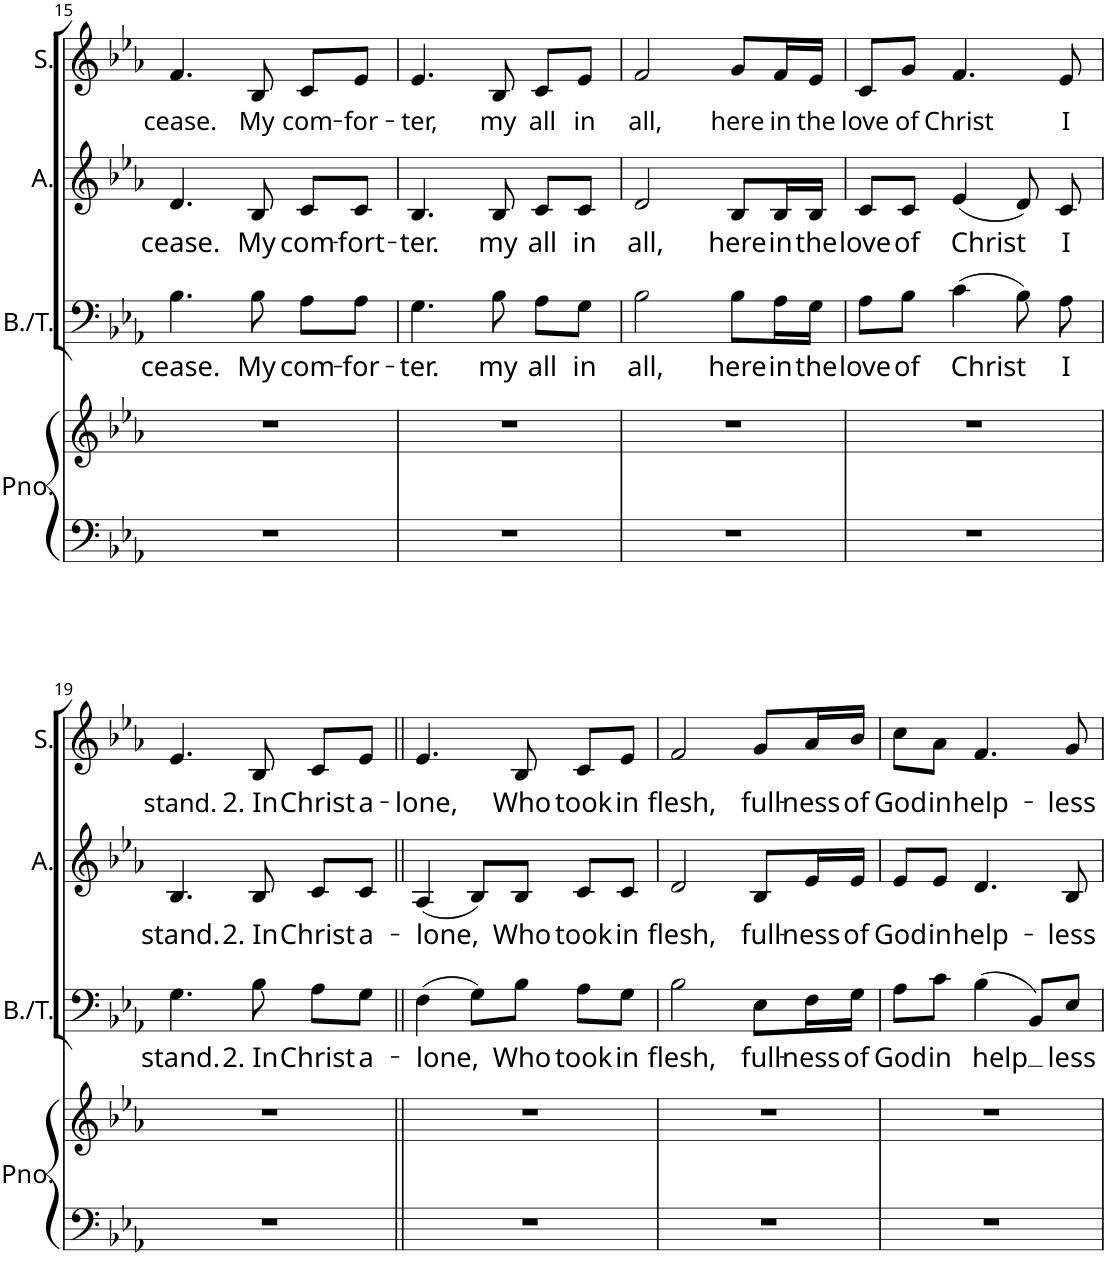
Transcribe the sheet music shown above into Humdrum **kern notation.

**kern	**kern	**kern	**text	**kern	**text	**kern	**text
*part4	*part4	*part3	*part3	*part2	*part2	*part1	*part1
*staff5	*staff4	*staff3	*staff3	*staff2	*staff2	*staff1	*staff1
*I"Pno.	*	*I"B/T	*	*I"A.	*	*I"S.	*
*I'Pno.	*	*I'B./T.	*	*I'A.	*	*I'S.	*
!!LO:PB:g=z
*clefF4	*clefG2	*clefF4	*	*clefG2	*	*clefG2	*
*k[b-e-a-]	*k[b-e-a-]	*k[b-e-a-]	*	*k[b-e-a-]	*	*k[b-e-a-]	*
*M3/4	*M3/4	*M3/4	*	*M3/4	*	*M3/4	*
=15	=15	=15	=15	=15	=15	=15	=15
!	!	!	!LO:LY:b	!	!LO:LY:b	!	!LO:LY:b
2.r	2.r	4.B-\	cease.	4.d/	cease.	4.f/	cease.
!	!	!	!LO:LY:b	!	!LO:LY:b	!	!LO:LY:b
.	.	8B-\	My	8B-/	My	8B-/	My
!	!	!	!LO:LY:b	!	!LO:LY:b	!	!LO:LY:b
.	.	8A-\L	com-	8c/L	com-	8c/L	com-
!	!	!	!LO:LY:b	!	!LO:LY:b	!	!LO:LY:b
.	.	8A-\J	-for-	8c/J	-fort-	8e-/J	-for-
=16	=16	=16	=16	=16	=16	=16	=16
!	!	!	!LO:LY:b	!	!LO:LY:b	!	!LO:LY:b
2.r	2.r	4.G\	-ter.	4.B-/	-ter.	4.e-/	-ter,
!	!	!	!LO:LY:b	!	!LO:LY:b	!	!LO:LY:b
.	.	8B-\	my	8B-/	my	8B-/	my
!	!	!	!LO:LY:b	!	!LO:LY:b	!	!LO:LY:b
.	.	8A-\L	all	8c/L	all	8c/L	all
!	!	!	!LO:LY:b	!	!LO:LY:b	!	!LO:LY:b
.	.	8G\J	in	8c/J	in	8e-/J	in
=17	=17	=17	=17	=17	=17	=17	=17
!	!	!	!LO:LY:b	!	!LO:LY:b	!	!LO:LY:b
2.r	2.r	2B-\	all,	2d/	all,	2f/	all,
!	!	!	!LO:LY:b	!	!LO:LY:b	!	!LO:LY:b
.	.	8B-\L	here	8B-/L	here	8g/L	here
!	!	!	!LO:LY:b	!	!LO:LY:b	!	!LO:LY:b
.	.	16A-\L	in	16B-/L	in	16f/L	in
!	!	!	!LO:LY:b	!	!LO:LY:b	!	!LO:LY:b
.	.	16G\JJ	the	16B-/JJ	the	16e-/JJ	the
=18	=18	=18	=18	=18	=18	=18	=18
!	!	!	!LO:LY:b	!	!LO:LY:b	!	!LO:LY:b
2.r	2.r	8A-\L	love	8c/L	love	8c/L	love
!	!	!	!LO:LY:b	!	!LO:LY:b	!	!LO:LY:b
.	.	8B-\J	of	8c/J	of	8g/J	of
!	!	!	!LO:LY:b	!	!LO:LY:b	!	!LO:LY:b
.	.	(4c\	Christ	(4e-/	Christ	4.f/	Christ
.	.	8B-\)	.	8d/)	.	.	.
!	!	!	!LO:LY:b	!	!LO:LY:b	!	!LO:LY:b
.	.	8A-\	I	8c/	I	8e-/	I
!!LO:LB:g=z
=19	=19	=19	=19	=19	=19	=19	=19
!	!	!	!LO:LY:b	!	!LO:LY:b	!	!LO:LY:b
2.r	2.r	4.G\	stand.	4.B-/	stand.	4.e-/	stand.
!	!	!	!LO:LY:b	!	!LO:LY:b	!	!LO:LY:b
.	.	8B-\	2. In	8B-/	2. In	8B-/	2. In
!	!	!	!LO:LY:b	!	!LO:LY:b	!	!LO:LY:b
.	.	8A-\L	Christ	8c/L	Christ	8c/L	Christ
!	!	!	!LO:LY:b	!	!LO:LY:b	!	!LO:LY:b
.	.	8G\J	a-	8c/J	a-	8e-/J	a-
=20||	=20||	=20||	=20||	=20||	=20||	=20||	=20||
!	!	!	!LO:LY:b	!	!LO:LY:b	!	!LO:LY:b
2.r	2.r	(4F\	-lone,	(4A-/	-lone,	4.e-/	-lone,
.	.	8G\L)	.	8B-/L)	.	.	.
!	!	!	!LO:LY:b	!	!LO:LY:b	!	!LO:LY:b
.	.	8B-\J	Who	8B-/J	Who	8B-/	Who
!	!	!	!LO:LY:b	!	!LO:LY:b	!	!LO:LY:b
.	.	8A-\L	took	8c/L	took	8c/L	took
!	!	!	!LO:LY:b	!	!LO:LY:b	!	!LO:LY:b
.	.	8G\J	in	8c/J	in	8e-/J	in
=21	=21	=21	=21	=21	=21	=21	=21
!	!	!	!LO:LY:b	!	!LO:LY:b	!	!LO:LY:b
2.r	2.r	2B-\	flesh,	2d/	flesh,	2f/	flesh,
!	!	!	!LO:LY:b	!	!LO:LY:b	!	!LO:LY:b
.	.	8E-\L	full-	8B-/L	full-	8g/L	full-
!	!	!	!LO:LY:b	!	!LO:LY:b	!	!LO:LY:b
.	.	16F\L	-ness	16e-/L	-ness	16a-/L	-ness
!	!	!	!LO:LY:b	!	!LO:LY:b	!	!LO:LY:b
.	.	16G\JJ	of	16e-/JJ	of	16b-/JJ	of
=22	=22	=22	=22	=22	=22	=22	=22
!	!	!	!LO:LY:b	!	!LO:LY:b	!	!LO:LY:b
2.r	2.r	8A-\L	God	8e-/L	God	8cc\L	God
!	!	!	!LO:LY:b	!	!LO:LY:b	!	!LO:LY:b
.	.	8c\J	in	8e-/J	in	8a-\J	in
!	!	!	!LO:LY:b	!	!LO:LY:b	!	!LO:LY:b
.	.	(4B-\	help	4.d/	help-	4.f/	help-
.	.	8BB-/L)	.	.	.	.	.
!	!	!	!LO:LY:b	!	!LO:LY:b	!	!LO:LY:b
.	.	8E-/J	less	8B-/	-less	8g/	-less
=	=	=	=	=	=	=	=
*-	*-	*-	*-	*-	*-	*-	*-
